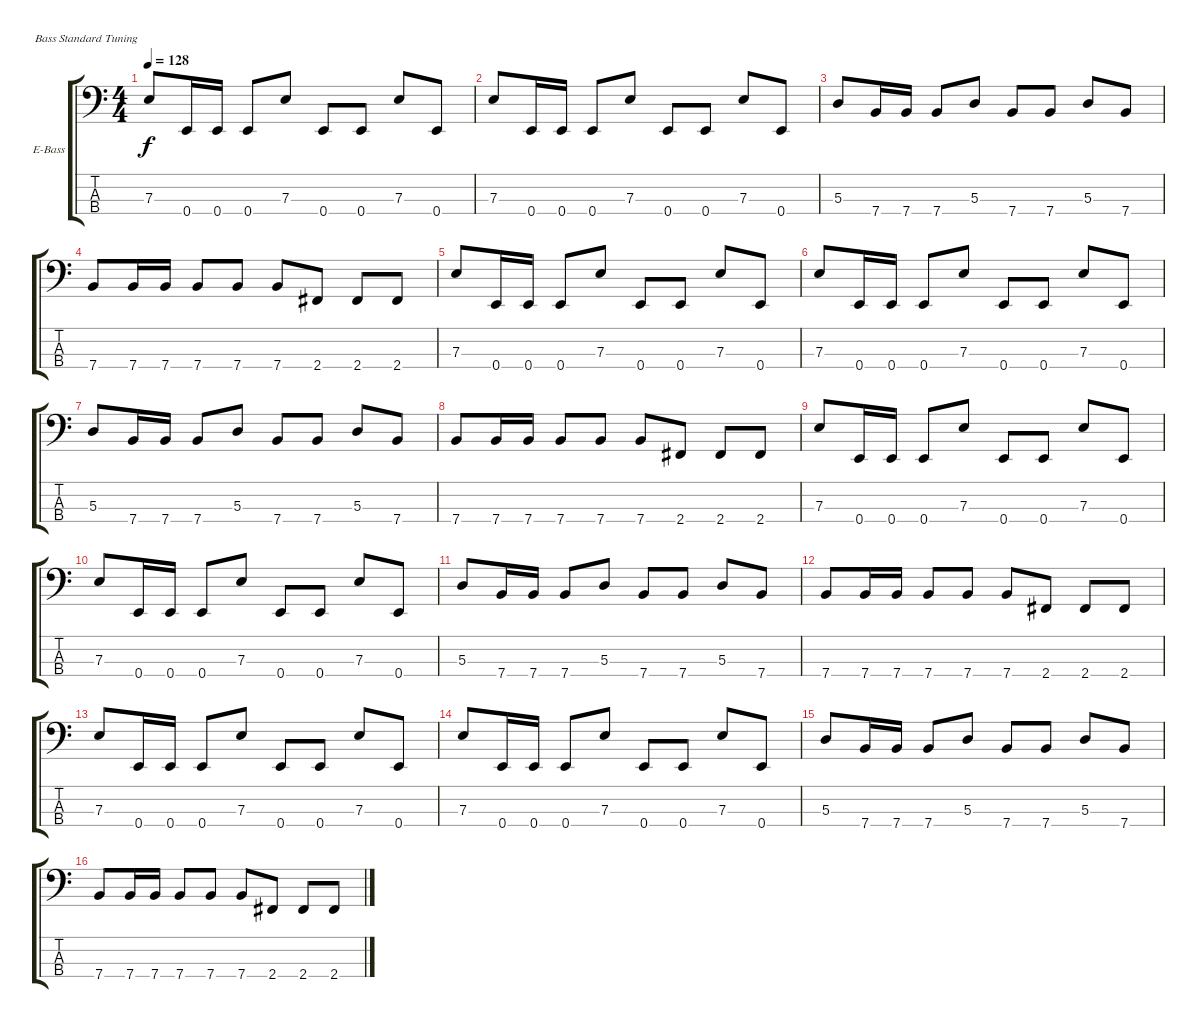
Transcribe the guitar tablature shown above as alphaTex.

\defaultSystemsLayout 4
\bracketExtendMode groupsimilarinstruments
\firstSystemTrackNameOrientation horizontal
\otherSystemsTrackNameOrientation horizontal
\track ("Cliff Burton (Main Bass)" "E-Bass") {instrument electricbassfinger}
\staff {score tabs}
\tuning (G2 D2 A1 E1)
\ts (4 4)
\tempo 128
\clef f4
\ks c
7.3.8{dy f} 0.4.16 0.4.16 0.4.8 7.3.8 0.4.8 0.4.8 7.3.8 0.4.8 |
7.3.8 0.4.16 0.4.16 0.4.8 7.3.8 0.4.8 0.4.8 7.3.8 0.4.8 |
5.3.8 7.4.16 7.4.16 7.4.8 5.3.8 7.4.8 7.4.8 5.3.8 7.4.8 |
7.4.8 7.4.16 7.4.16 7.4.8 7.4.8 7.4.8 2.4.8 2.4.8 2.4.8 |
7.3.8 0.4.16 0.4.16 0.4.8 7.3.8 0.4.8 0.4.8 7.3.8 0.4.8 |
7.3.8 0.4.16 0.4.16 0.4.8 7.3.8 0.4.8 0.4.8 7.3.8 0.4.8 |
5.3.8 7.4.16 7.4.16 7.4.8 5.3.8 7.4.8 7.4.8 5.3.8 7.4.8 |
7.4.8 7.4.16 7.4.16 7.4.8 7.4.8 7.4.8 2.4.8 2.4.8 2.4.8 |
7.3.8 0.4.16 0.4.16 0.4.8 7.3.8 0.4.8 0.4.8 7.3.8 0.4.8 |
7.3.8 0.4.16 0.4.16 0.4.8 7.3.8 0.4.8 0.4.8 7.3.8 0.4.8 |
5.3.8 7.4.16 7.4.16 7.4.8 5.3.8 7.4.8 7.4.8 5.3.8 7.4.8 |
7.4.8 7.4.16 7.4.16 7.4.8 7.4.8 7.4.8 2.4.8 2.4.8 2.4.8 |
7.3.8 0.4.16 0.4.16 0.4.8 7.3.8 0.4.8 0.4.8 7.3.8 0.4.8 |
7.3.8 0.4.16 0.4.16 0.4.8 7.3.8 0.4.8 0.4.8 7.3.8 0.4.8 |
5.3.8 7.4.16 7.4.16 7.4.8 5.3.8 7.4.8 7.4.8 5.3.8 7.4.8 |
7.4.8 7.4.16 7.4.16 7.4.8 7.4.8 7.4.8 2.4.8 2.4.8 2.4.8
